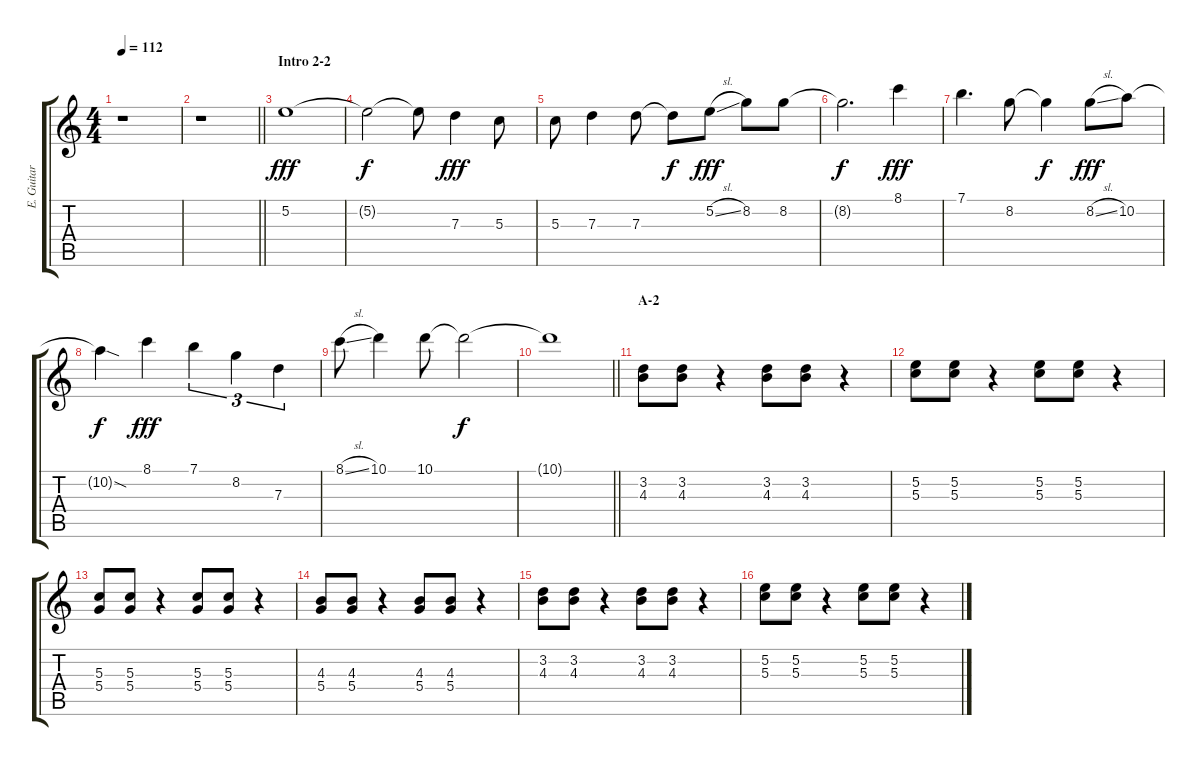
\track ("E. Guitar" "E. Guitar") {instrument overdrivenguitar}
\staff {score tabs}
\tuning (E4 B3 G3 D3 A2 E2) {hide}
\ts (4 4)
\tempo 112
\clef g2
\ks c
r.1{dy f} |
\barLineRight lightlight
r.1 |
\section ("" "Intro 2-2")
5.2.1{dy fff} |
5.2{t}.2{dy f} 5.2{t}.8 7.3.4{dy fff} 5.3.8 |
5.3.8 7.3.4 7.3.8 7.3{t}.8{dy f} 5.2{sl}.8{dy fff} 8.2.8 8.2.8 |
8.2{t}.2{d dy f} 8.1.4{dy fff} |
7.1.4{d} 8.2.8 8.2{t}.4{dy f} 8.2{sl}.8{dy fff} 10.2.8 |
10.2{sod t}.4{dy f} 8.1.4{dy fff} 7.1.4{tu (3 2)} 8.2.4{tu (3 2)} 7.3.4{tu (3 2)} |
8.1{sl}.8 10.1.4 10.1.8 10.1{t}.2{dy f} |
\barLineRight lightlight
10.1{t}.1 |
\section ("" "A-2")
(3.2 4.3).8 (3.2 4.3).8 r.4 (3.2 4.3).8 (3.2 4.3).8 r.4 |
(5.2 5.3).8 (5.2 5.3).8 r.4 (5.2 5.3).8 (5.2 5.3).8 r.4 |
(5.3 5.4).8 (5.3 5.4).8 r.4 (5.3 5.4).8 (5.3 5.4).8 r.4 |
(4.3 5.4).8 (4.3 5.4).8 r.4 (4.3 5.4).8 (4.3 5.4).8 r.4 |
(3.2 4.3).8 (3.2 4.3).8 r.4 (3.2 4.3).8 (3.2 4.3).8 r.4 |
(5.2 5.3).8 (5.2 5.3).8 r.4 (5.2 5.3).8 (5.2 5.3).8 r.4
